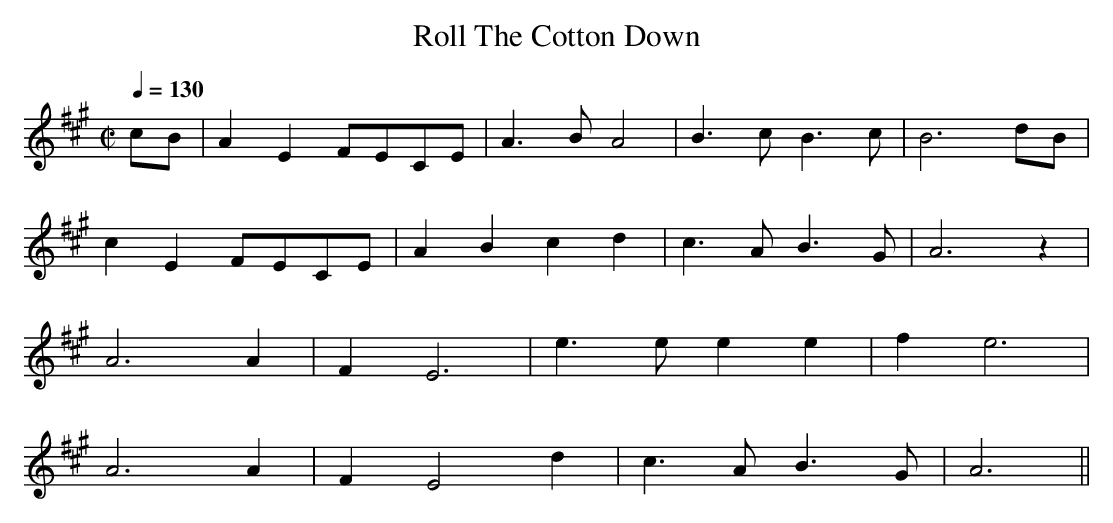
X:1
T:Roll The Cotton Down
M:C|
L:1/8
Q:1/4=130
K:A
cB|\
A2E2 FECE|A3B  A4  |B3c B3c |B6 dB|
c2E2 FECE|A2B2 c2d2|c3A B3G |A6 z2|
A6     A2|F2E6     |e3e e2e2|f2 e6|
A6     A2|F2E4   d2|c3A B3G |A6  ||
